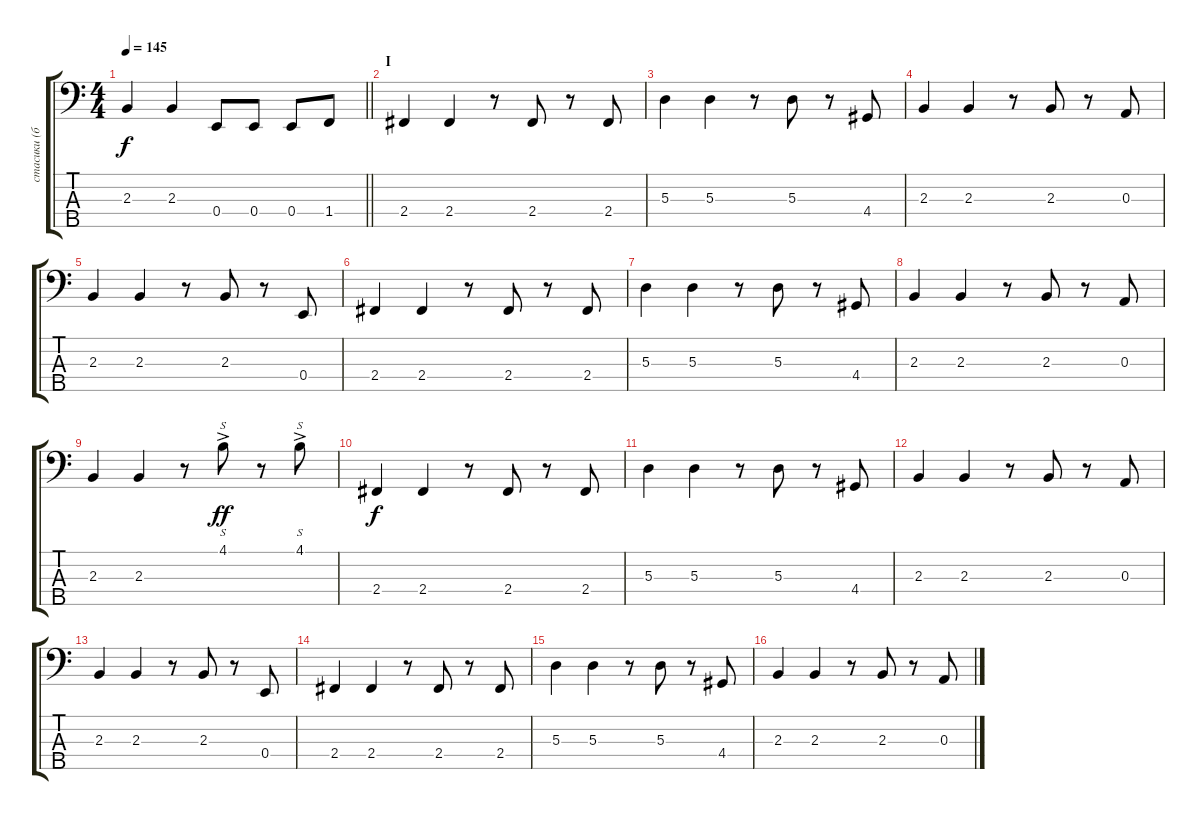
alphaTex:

\track ("стасики (бас)" "стасики (б") {instrument electricbassfinger}
\staff {score tabs}
\tuning (G2 D2 A1 E1 B0) {hide}
\ts (4 4)
\tempo 145
\clef f4
\barLineRight lightlight
\ks c
2.3.4{dy f} 2.3.4 0.4.8 0.4.8 0.4.8 1.4.8 |
\section ("" "I")
2.4.4 2.4.4 r.8 2.4.8 r.8 2.4.8 |
5.3.4 5.3.4 r.8 5.3.8 r.8 4.4.8 |
2.3.4 2.3.4 r.8 2.3.8 r.8 0.3.8 |
2.3.4 2.3.4 r.8 2.3.8 r.8 0.4.8 |
2.4.4 2.4.4 r.8 2.4.8 r.8 2.4.8 |
5.3.4 5.3.4 r.8 5.3.8 r.8 4.4.8 |
2.3.4 2.3.4 r.8 2.3.8 r.8 0.3.8 |
2.3.4 2.3.4 r.8 4.1{ac}.8{s dy ff} r.8 4.1{ac}.8{s} |
2.4.4{dy f} 2.4.4 r.8 2.4.8 r.8 2.4.8 |
5.3.4 5.3.4 r.8 5.3.8 r.8 4.4.8 |
2.3.4 2.3.4 r.8 2.3.8 r.8 0.3.8 |
2.3.4 2.3.4 r.8 2.3.8 r.8 0.4.8 |
2.4.4 2.4.4 r.8 2.4.8 r.8 2.4.8 |
5.3.4 5.3.4 r.8 5.3.8 r.8 4.4.8 |
2.3.4 2.3.4 r.8 2.3.8 r.8 0.3.8
